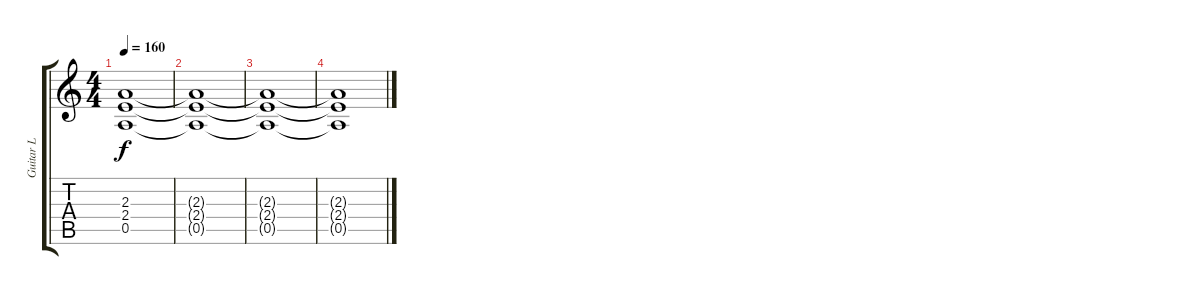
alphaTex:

\track ("Guitar L" "Guitar L") {instrument distortionguitar}
\staff {score tabs}
\tuning (E4 B3 G3 D3 A2 D2) {hide}
\ts (4 4)
\tempo 160
\clef g2
\ks c
(2.3 2.4 0.5).1{dy f} |
(2.3{t} 2.4{t} 0.5{t}).1 |
(2.3{t} 2.4{t} 0.5{t}).1 |
(2.3{t} 2.4{t} 0.5{t}).1
